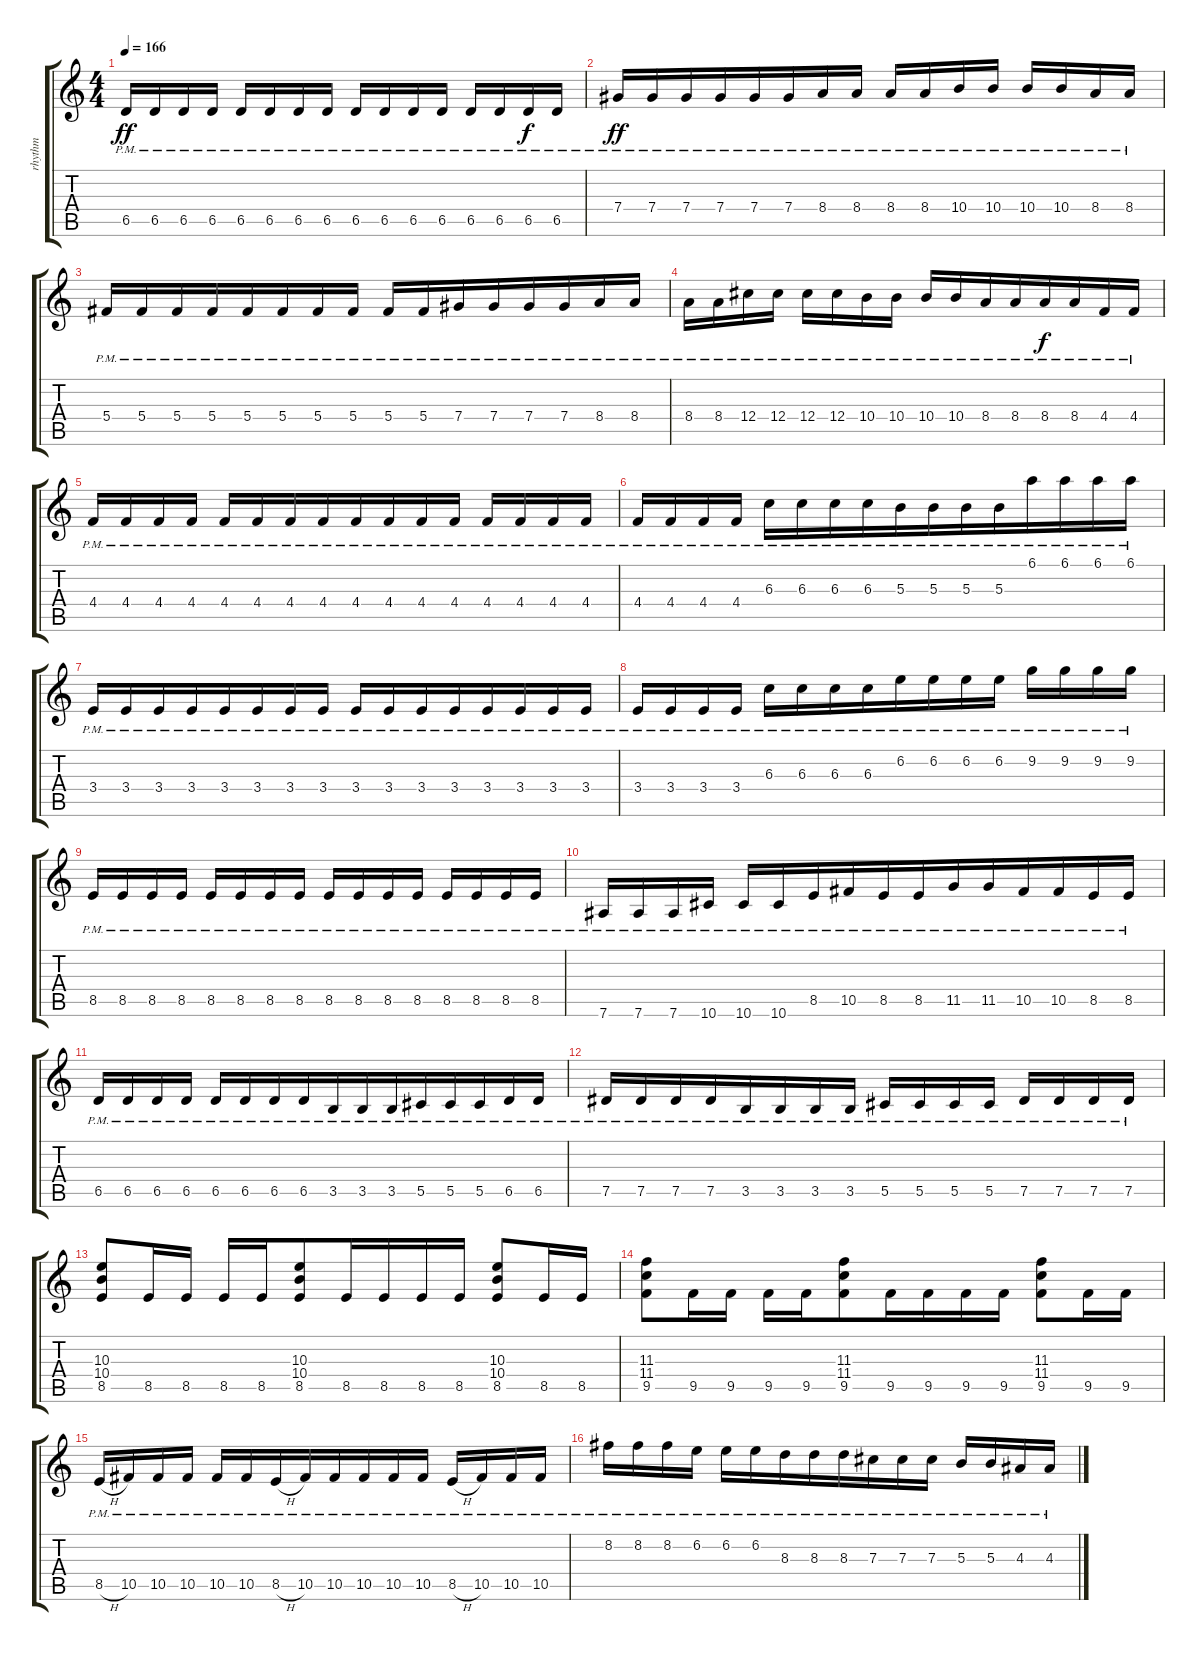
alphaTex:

\track ("rhythm" "rhythm") {instrument distortionguitar}
\staff {score tabs}
\tuning (Eb4 Bb3 Gb3 Db3 Ab2 Eb2) {hide}
\ts (4 4)
\tempo 166
\clef g2
\ks c
6.5{pm}.16{dy ff} 6.5{pm}.16 6.5{pm}.16 6.5{pm}.16 6.5{pm}.16 6.5{pm}.16 6.5{pm}.16 6.5{pm}.16 6.5{pm}.16 6.5{pm}.16 6.5{pm}.16 6.5{pm}.16 6.5{pm}.16 6.5{pm}.16{beam merge} 6.5{pm}.16{dy f} 6.5{pm}.16 |
7.4{pm}.16{dy ff beam merge} 7.4{pm}.16 7.4{pm}.16{beam merge} 7.4{pm}.16{beam merge} 7.4{pm}.16 7.4{pm}.16 8.4{pm}.16 8.4{pm}.16 8.4{pm}.16 8.4{pm}.16 10.4{pm}.16 10.4{pm}.16 10.4{pm}.16{beam merge} 10.4{pm}.16 8.4{pm}.16{beam merge} 8.4{pm}.16 |
5.4{pm}.16{beam merge} 5.4{pm}.16 5.4{pm}.16 5.4{pm}.16{beam merge} 5.4{pm}.16 5.4{pm}.16{beam merge} 5.4{pm}.16 5.4{pm}.16 5.4{pm}.16 5.4{pm}.16{beam merge} 7.4{pm}.16 7.4{pm}.16{beam merge} 7.4{pm}.16{beam merge} 7.4{pm}.16 8.4{pm}.16{beam merge} 8.4{pm}.16 |
8.4{pm}.16 8.4{pm}.16{beam merge} 12.4{pm}.16{beam merge} 12.4{pm}.16 12.4{pm}.16{beam merge} 12.4{pm}.16 10.4{pm}.16 10.4{pm}.16 10.4{pm}.16 10.4{pm}.16{beam merge} 8.4{pm}.16{beam merge} 8.4{pm}.16{beam merge} 8.4{pm}.16{dy f} 8.4{pm}.16 4.4{pm}.16 4.4{pm}.16 |
4.4{pm}.16 4.4{pm}.16{beam merge} 4.4{pm}.16 4.4{pm}.16 4.4{pm}.16 4.4{pm}.16{beam merge} 4.4{pm}.16{beam merge} 4.4{pm}.16{beam merge} 4.4{pm}.16{beam merge} 4.4{pm}.16 4.4{pm}.16 4.4{pm}.16 4.4{pm}.16{beam merge} 4.4{pm}.16{beam merge} 4.4{pm}.16 4.4{pm}.16 |
4.4{pm}.16{beam merge} 4.4{pm}.16{beam merge} 4.4{pm}.16 4.4{pm}.16 6.3{pm}.16{beam merge} 6.3{pm}.16{beam merge} 6.3{pm}.16 6.3{pm}.16{beam merge} 5.3{pm}.16 5.3{pm}.16 5.3{pm}.16{beam merge} 5.3{pm}.16{beam merge} 6.1{pm}.16 6.1{pm}.16{beam merge} 6.1{pm}.16 6.1{pm}.16 |
3.4{pm}.16 3.4{pm}.16 3.4{pm}.16 3.4{pm}.16{beam merge} 3.4{pm}.16 3.4{pm}.16{beam merge} 3.4{pm}.16 3.4{pm}.16 3.4{pm}.16 3.4{pm}.16 3.4{pm}.16 3.4{pm}.16{beam merge} 3.4{pm}.16 3.4{pm}.16{beam merge} 3.4{pm}.16 3.4{pm}.16 |
3.4{pm}.16 3.4{pm}.16 3.4{pm}.16 3.4{pm}.16 6.3{pm}.16 6.3{pm}.16 6.3{pm}.16 6.3{pm}.16{beam merge} 6.2{pm}.16 6.2{pm}.16 6.2{pm}.16{beam merge} 6.2{pm}.16 9.2{pm}.16 9.2{pm}.16 9.2{pm}.16{beam merge} 9.2{pm}.16 |
8.5{pm}.16 8.5{pm}.16{beam merge} 8.5{pm}.16{beam merge} 8.5{pm}.16 8.5{pm}.16{beam merge} 8.5{pm}.16 8.5{pm}.16 8.5{pm}.16 8.5{pm}.16 8.5{pm}.16{beam merge} 8.5{pm}.16{beam merge} 8.5{pm}.16 8.5{pm}.16{beam merge} 8.5{pm}.16 8.5{pm}.16 8.5{pm}.16 |
7.6{pm}.16{beam merge} 7.6{pm}.16{beam merge} 7.6{pm}.16 10.6{pm}.16 10.6{pm}.16 10.6{pm}.16{beam merge} 8.5{pm}.16{beam merge} 10.5{pm}.16{beam merge} 8.5{pm}.16 8.5{pm}.16{beam merge} 11.5{pm}.16{beam merge} 11.5{pm}.16{beam merge} 10.5{pm}.16{beam merge} 10.5{pm}.16 8.5{pm}.16{beam merge} 8.5{pm}.16 |
6.5{pm}.16 6.5{pm}.16 6.5{pm}.16 6.5{pm}.16 6.5{pm}.16{beam merge} 6.5{pm}.16{beam merge} 6.5{pm}.16{beam merge} 6.5{pm}.16{beam merge} 3.5{pm}.16{beam merge} 3.5{pm}.16 3.5{pm}.16{beam merge} 5.5{pm}.16{beam merge} 5.5{pm}.16 5.5{pm}.16{beam merge} 6.5{pm}.16{beam merge} 6.5{pm}.16 |
7.5{pm}.16 7.5{pm}.16 7.5{pm}.16 7.5{pm}.16{beam merge} 3.5{pm}.16{beam merge} 3.5{pm}.16{beam merge} 3.5{pm}.16 3.5{pm}.16 5.5{pm}.16{beam merge} 5.5{pm}.16 5.5{pm}.16{beam merge} 5.5{pm}.16 7.5{pm}.16 7.5{pm}.16 7.5{pm}.16 7.5{pm}.16 |
(10.3 10.4 8.5).8 8.5.16{beam merge} 8.5.16 8.5.16 8.5.16 (10.3 10.4 8.5).8{beam merge} 8.5.16{beam merge} 8.5.16 8.5.16 8.5.16 (10.3 10.4 8.5).8{beam merge} 8.5.16 8.5.16 |
(11.3 11.4 9.5).8 9.5.16{beam merge} 9.5.16 9.5.16 9.5.16 (11.3 11.4 9.5).8{beam merge} 9.5.16{beam merge} 9.5.16 9.5.16 9.5.16 (11.3 11.4 9.5).8{beam merge} 9.5.16 9.5.16 |
8.5{h pm}.16 10.5{pm}.16 10.5{pm}.16{beam merge} 10.5{pm}.16 10.5{pm}.16{beam merge} 10.5{pm}.16{beam merge} 8.5{h pm}.16 10.5{pm}.16{beam merge} 10.5{pm}.16{beam merge} 10.5{pm}.16{beam merge} 10.5{pm}.16{beam merge} 10.5{pm}.16 8.5{h pm}.16{beam merge} 10.5{pm}.16 10.5{pm}.16 10.5{pm}.16 |
8.2{pm}.16{beam merge} 8.2{pm}.16{beam merge} 8.2{pm}.16{beam merge} 6.2{pm}.16 6.2{pm}.16 6.2{pm}.16{beam merge} 8.3{pm}.16 8.3{pm}.16{beam merge} 8.3{pm}.16 7.3{pm}.16 7.3{pm}.16{beam merge} 7.3{pm}.16 5.3{pm}.16{beam merge} 5.3{pm}.16 4.3{pm}.16{beam merge} 4.3{pm}.16
